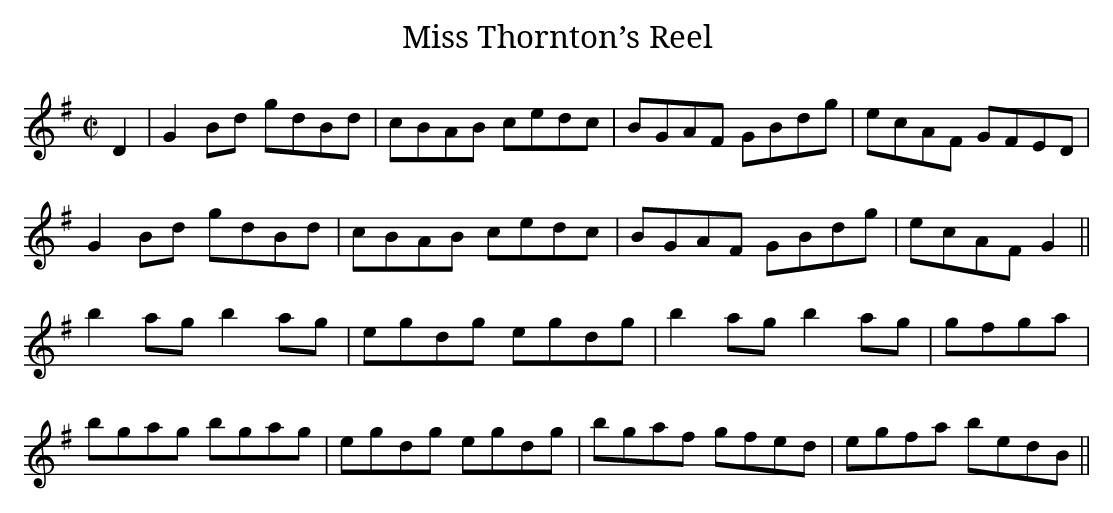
X:1
T:Miss Thornton’s Reel
L:1/8
M:C|
K:G
D2|G2 Bd gdBd|cBAB cedc|BGAF GBdg|ecAF GFED|
G2 Bd gdBd|cBAB cedc|BGAF GBdg|ecAF G2||
b2 ag b2 ag|egdg egdg|b2 ag b2 ag|gfga|
bgag bgag|egdg egdg|bgaf gfed|egfa bedB||
